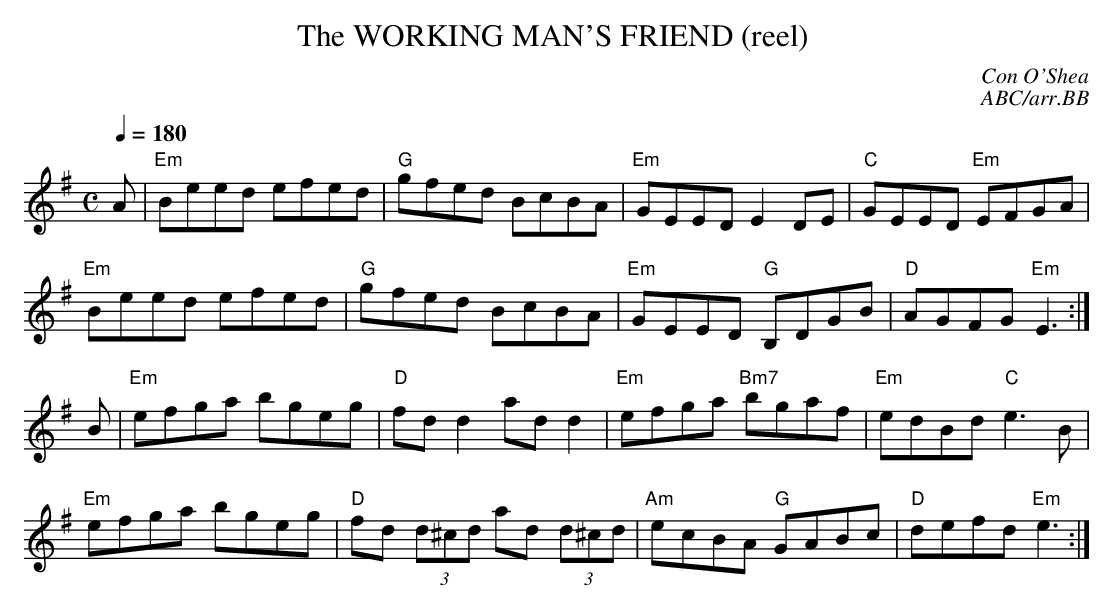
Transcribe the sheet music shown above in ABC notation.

X:1
T:WORKING MAN'S FRIEND (reel) , The
C:Con O'Shea
C:ABC/arr.BB
Q:1/4=180
L:1/8
M:C
K:Em
A|"Em"Beed efed|"G"gfed BcBA|"Em"GEED E2DE|"C"GEED "Em"EFGA|
"Em"Beed efed|"G"gfed BcBA|"Em"GEED "G"B,DGB|"D"AGFG "Em"E3 :|
B|"Em"efga bgeg|"D"fdd2 add2|"Em"efga "Bm7"bgaf|"Em"edBd "C"e3B|
"Em"efga bgeg|"D"fd (3d^cd ad (3d^cd|"Am"ecBA "G"GABc|"D"defd "Em"e3 :|
